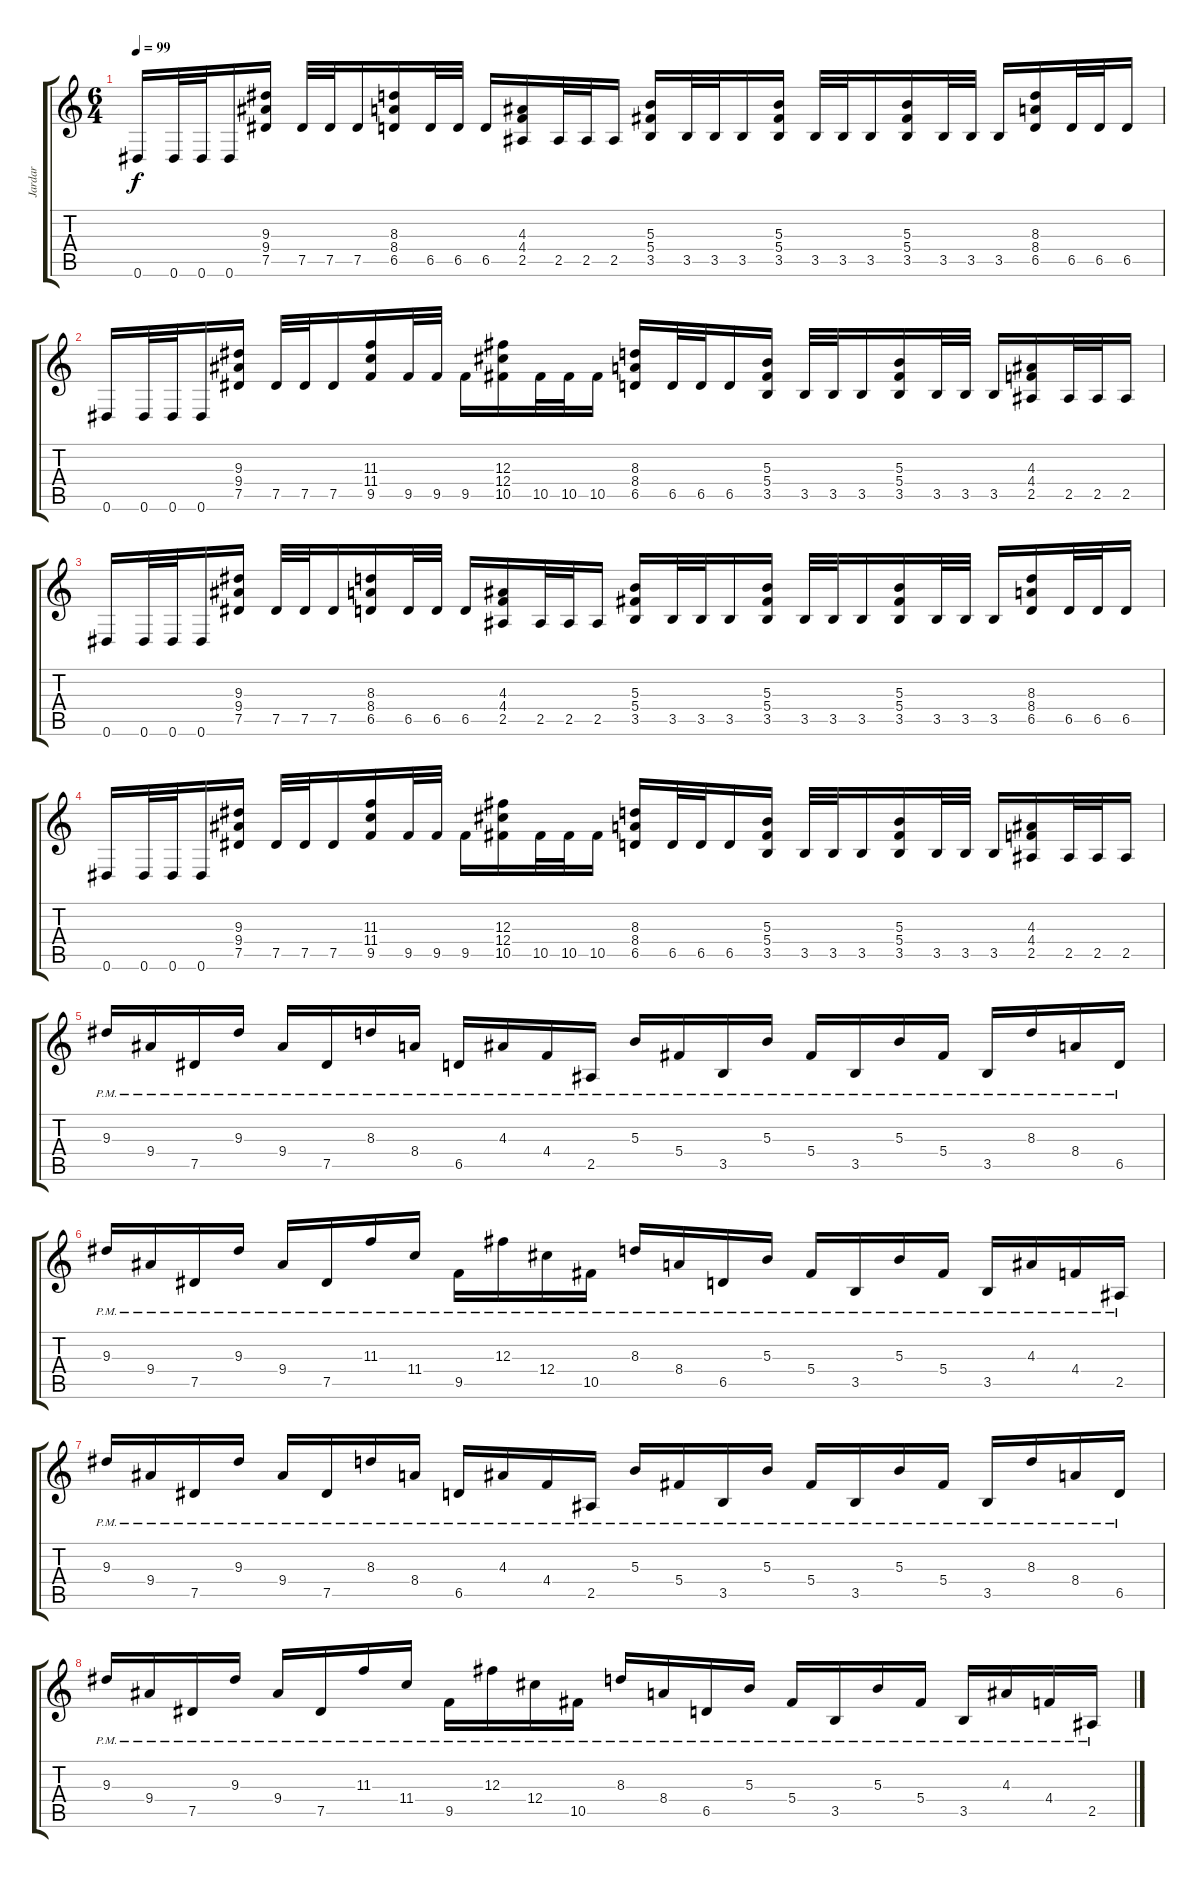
\track ("Jardar" "Jardar") {instrument distortionguitar}
\staff {score tabs}
\tuning (Eb4 Bb3 Gb3 Db3 Ab2 Eb2) {hide}
\ts (6 4)
\tempo 99
\clef g2
\ks c
0.6.16{dy f} 0.6.32 0.6.32 0.6.16 (9.3 9.4 7.5).16 7.5.32 7.5.32 7.5.16 (8.3 8.4 6.5).16 6.5.32 6.5.32 6.5.16 (4.3 4.4 2.5).16 2.5.32 2.5.32 2.5.16 (5.3 5.4 3.5).16 3.5.32 3.5.32 3.5.16 (5.3 5.4 3.5).16 3.5.32 3.5.32 3.5.16 (5.3 5.4 3.5).16 3.5.32 3.5.32 3.5.16 (8.3 8.4 6.5).16 6.5.32 6.5.32 6.5.16 |
0.6.16 0.6.32 0.6.32 0.6.16 (9.3 9.4 7.5).16 7.5.32 7.5.32 7.5.16 (11.3 11.4 9.5).16 9.5.32 9.5.32 9.5.16 (12.3 12.4 10.5).16 10.5.32 10.5.32 10.5.16 (8.3 8.4 6.5).16 6.5.32 6.5.32 6.5.16 (5.3 5.4 3.5).16 3.5.32 3.5.32 3.5.16 (5.3 5.4 3.5).16 3.5.32 3.5.32 3.5.16 (4.3 4.4 2.5).16 2.5.32 2.5.32 2.5.16 |
0.6.16 0.6.32 0.6.32 0.6.16 (9.3 9.4 7.5).16 7.5.32 7.5.32 7.5.16 (8.3 8.4 6.5).16 6.5.32 6.5.32 6.5.16 (4.3 4.4 2.5).16 2.5.32 2.5.32 2.5.16 (5.3 5.4 3.5).16 3.5.32 3.5.32 3.5.16 (5.3 5.4 3.5).16 3.5.32 3.5.32 3.5.16 (5.3 5.4 3.5).16 3.5.32 3.5.32 3.5.16 (8.3 8.4 6.5).16 6.5.32 6.5.32 6.5.16 |
0.6.16 0.6.32 0.6.32 0.6.16 (9.3 9.4 7.5).16 7.5.32 7.5.32 7.5.16 (11.3 11.4 9.5).16 9.5.32 9.5.32 9.5.16 (12.3 12.4 10.5).16 10.5.32 10.5.32 10.5.16 (8.3 8.4 6.5).16 6.5.32 6.5.32 6.5.16 (5.3 5.4 3.5).16 3.5.32 3.5.32 3.5.16 (5.3 5.4 3.5).16 3.5.32 3.5.32 3.5.16 (4.3 4.4 2.5).16 2.5.32 2.5.32 2.5.16 |
9.3{pm}.16 9.4{pm}.16 7.5{pm}.16 9.3{pm}.16 9.4{pm}.16 7.5{pm}.16 8.3{pm}.16 8.4{pm}.16 6.5{pm}.16 4.3{pm}.16 4.4{pm}.16 2.5{pm}.16 5.3{pm}.16 5.4{pm}.16 3.5{pm}.16 5.3{pm}.16 5.4{pm}.16 3.5{pm}.16 5.3{pm}.16 5.4{pm}.16 3.5{pm}.16 8.3{pm}.16 8.4{pm}.16 6.5{pm}.16 |
9.3{pm}.16 9.4{pm}.16 7.5{pm}.16 9.3{pm}.16 9.4{pm}.16 7.5{pm}.16 11.3{pm}.16 11.4{pm}.16 9.5{pm}.16 12.3{pm}.16 12.4{pm}.16 10.5{pm}.16 8.3{pm}.16 8.4{pm}.16 6.5{pm}.16 5.3{pm}.16 5.4{pm}.16 3.5{pm}.16 5.3{pm}.16 5.4{pm}.16 3.5{pm}.16 4.3{pm}.16 4.4{pm}.16 2.5{pm}.16 |
9.3{pm}.16 9.4{pm}.16 7.5{pm}.16 9.3{pm}.16 9.4{pm}.16 7.5{pm}.16 8.3{pm}.16 8.4{pm}.16 6.5{pm}.16 4.3{pm}.16 4.4{pm}.16 2.5{pm}.16 5.3{pm}.16 5.4{pm}.16 3.5{pm}.16 5.3{pm}.16 5.4{pm}.16 3.5{pm}.16 5.3{pm}.16 5.4{pm}.16 3.5{pm}.16 8.3{pm}.16 8.4{pm}.16 6.5{pm}.16 |
9.3{pm}.16 9.4{pm}.16 7.5{pm}.16 9.3{pm}.16 9.4{pm}.16 7.5{pm}.16 11.3{pm}.16 11.4{pm}.16 9.5{pm}.16 12.3{pm}.16 12.4{pm}.16 10.5{pm}.16 8.3{pm}.16 8.4{pm}.16 6.5{pm}.16 5.3{pm}.16 5.4{pm}.16 3.5{pm}.16 5.3{pm}.16 5.4{pm}.16 3.5{pm}.16 4.3{pm}.16 4.4{pm}.16 2.5{pm}.16
